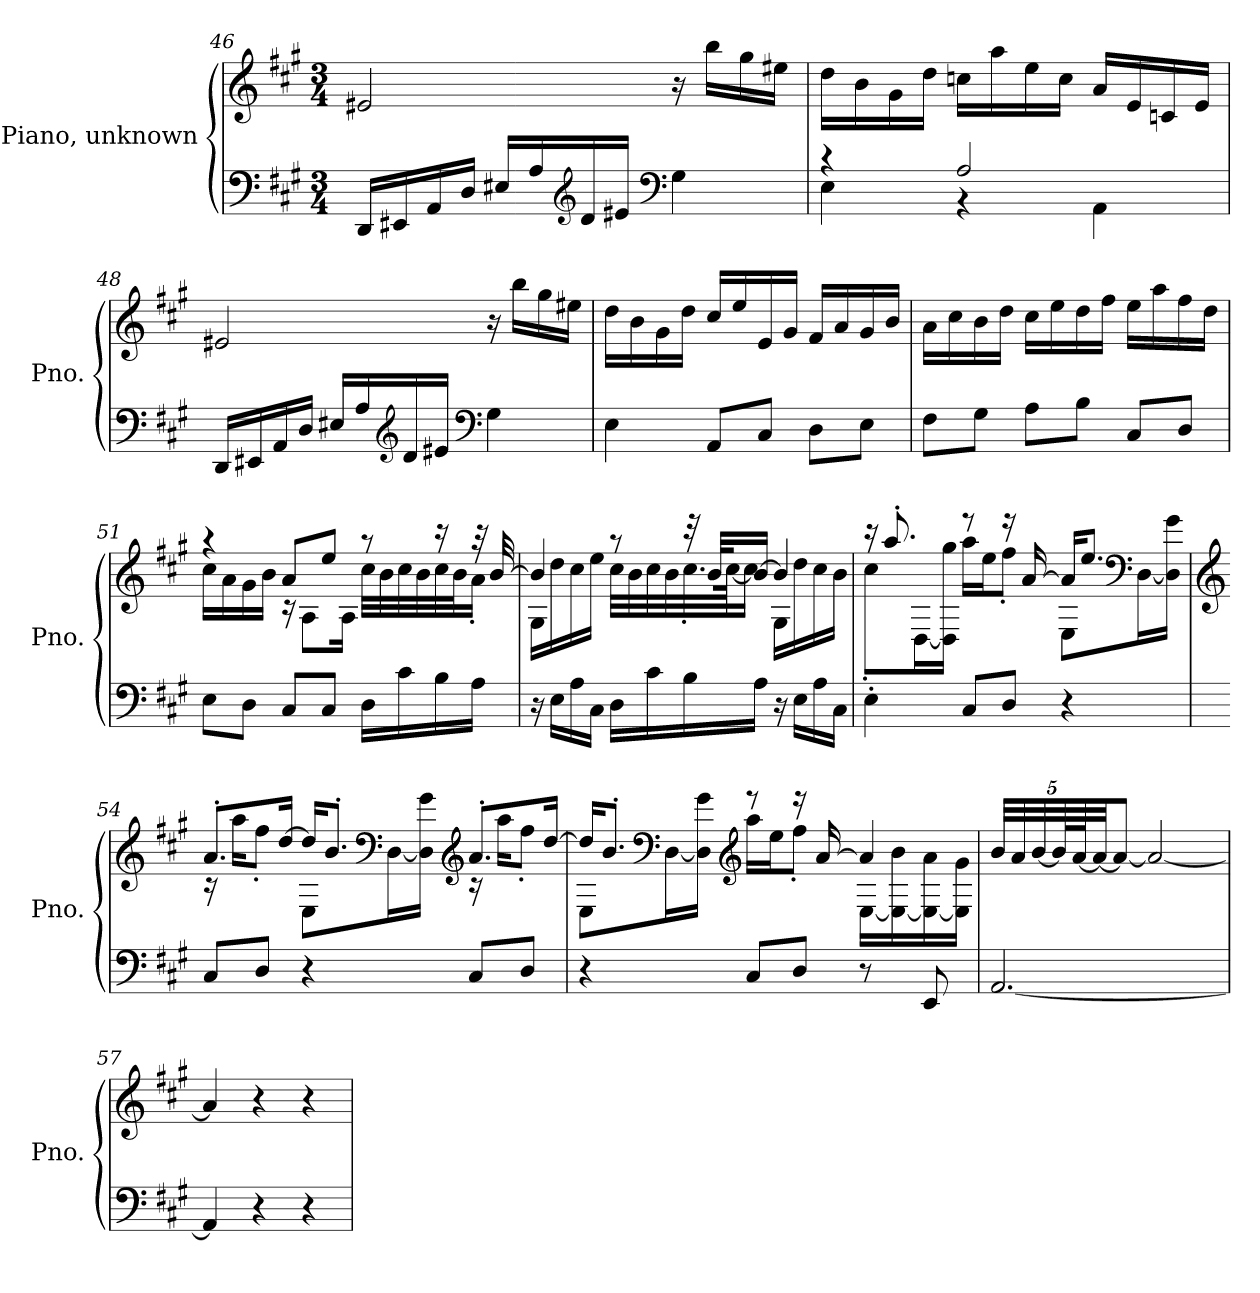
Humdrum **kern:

**kern	**kern
*part1	*part1
*staff2	*staff1
*I"Piano, unknown	*
*I'Pno.	*
!!LO:PB:g=z
*clefF4	*clefG2
*k[f#c#g#]	*k[f#c#g#]
*M3/4	*M3/4
=46	=46
16DD/LL	2e#X/
16EE#X/	.
16AA/	.
16D/JJ	.
16E#X/LL	.
16A/	.
*clefG2	*
16d/	.
16e#X/JJ	.
*clefF4	*
4G#\	16r
.	16bb\LL
.	16gg#\
.	16ee#X\JJ
=47	=47
*^	*
4r	4E\	16dd\LL
.	.	16b\
.	.	16g#\
.	.	16dd\JJ
2A/	4r	16ccn\LL
.	.	16aa\
.	.	16ee\
.	.	16cc\JJ
.	4AA\	16a/LL
.	.	16e/
.	.	16cn/
.	.	16e/JJ
*v	*v	*
!!LO:LB:g=z
=48	=48
16DD/LL	2e#X/
16EE#X/	.
16AA/	.
16D/JJ	.
16E#X/LL	.
16A/	.
*clefG2	*
16d/	.
16e#X/JJ	.
*clefF4	*
4G#\	16r
.	16bb\LL
.	16gg#\
.	16ee#X\JJ
=49	=49
4E\	16dd\LL
.	16b\
.	16g#\
.	16dd\JJ
8AA/L	16cc#/LL
.	16ee/
8C#/J	16e/
.	16g#/JJ
8D\L	16f#/LL
.	16a/
8E\J	16g#/
.	16b/JJ
=50	=50
8F#\L	16a\LL
.	16cc#\
8G#\J	16b\
.	16dd\JJ
8A\L	16cc#\LL
.	16ee\
8B\J	16dd\
.	16ff#\JJ
8C#/L	16ee\LL
.	16aa\
8D/J	16ff#\
.	16dd\JJ
!!LO:LB:g=z
=51	=51
*	*^
8E\L	4r	16cc#\LL
.	.	16a\
8D\J	.	16g#\
.	.	16b\JJ
8C#/L	8a/L	16r
.	.	8A\L
8C#/J	8ee/J	.
.	.	16A\Jk
16D\LL	8r	32cc#\LLL
.	.	32b\
16c#\	.	32cc#\
.	.	32b\
16B\	16r	32cc#\
.	.	32b\J
16A\JJ	32r	16a'\JJ
.	[32b/	.
=52	=52	=52
16r	4b/]	16G#\LL
16E\LL	.	16dd\
16A\	.	16cc#\
16C#\JJ	.	16ee\JJ
16D\LL	8r	32cc#\LLL
.	.	32b\
16c#\	.	32cc#\
.	.	32b\
16B\	32r	32.cc#'\
.	32b/KLL	.
.	.	[64cc#\JK
16A\JJ	[16b/JJ	16cc#\JJ]
16r	4b/]	16G#\LL
16E\LL	.	16dd\
16A\	.	16cc#\
16C#\JJ	.	16b\JJ
!!LO:LB:g=z	!!
=53	=53	=53
4E'\	16r	8cc#'\L
.	8.aa'/	.
.	.	[16D\L
.	.	16D\] 16gg#\JJ
8C#/L	8r	16aa\LL
.	.	16ee\J
8D/J	16r	8ff#'\J
.	[16a/	.
4r	16a/KL]	8E\L
.	8.ee/J	.
*	*clefF4	*
.	.	[16D\L
.	.	16D\] 16g#\JJ
=54	=54	=54
*	*clefG2	*
8C#/L	8.a'/L	16r
.	.	16aa\KL
8D/J	.	8ff#'\J
.	[16dd/Jk	.
4r	16dd/KL]	8E\L
.	8.b'/J	.
*	*clefF4	*
.	.	[16D\L
.	.	16D\] 16g#\JJ
*	*clefG2	*
8C#/L	8.a'/L	16r
.	.	16aa\KL
8D/J	.	8ff#'\J
.	[16dd/Jk	.
!!LO:LB:g=z	!!
=55	=55	=55
4r	16dd/KL]	8E\L
.	8.b'/J	.
*	*clefF4	*
.	.	[16D\L
.	.	16D\] 16g#\JJ
*	*clefG2	*
8C#/L	8r	16aa\LL
.	.	16ee\J
8D/J	16r	8ff#'\J
.	[16a/	.
8r	4a/]	[16E\LL
.	.	16E\_ 16b\
8EE/	.	16E\_ 16a\
.	.	16E\] 16g#\JJ
*	*v	*v
=56	=56
*	*Xbrackettup
[2.AA/	40b/LLL
.	40a/
.	[40b/
.	80b/L]
.	[80a/J
.	40a/JJ_
.	8a/J_
.	2a/_
=57	=57
4AA/]	4a/]
4r	4r
4r	4r
=	=
*-	*-
